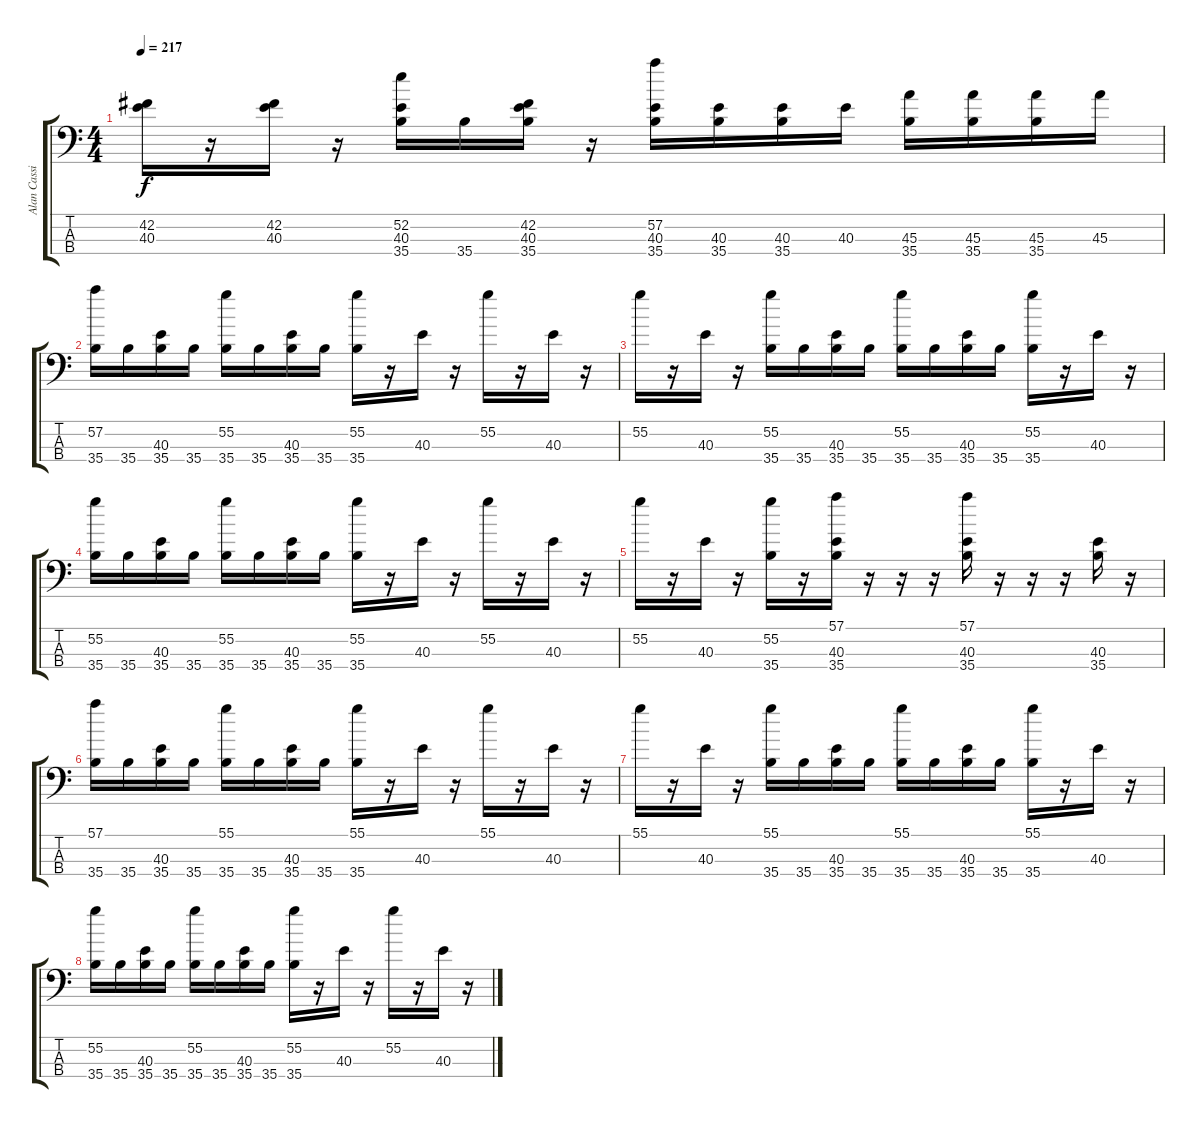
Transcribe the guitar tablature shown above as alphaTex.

\track ("Alan Cassidy (Drums)" "Alan Cassi") {instrument acousticgrandpiano}
\staff {score tabs}
\tuning (C-1 C-1 C-1 C-1) {hide}
\ts (4 4)
\tempo 217
\clef f4
\ks c
(42.2 40.3).16{dy f} r.16 (42.2 40.3).16 r.16 (52.2 40.3 35.4).16 35.4.16 (42.2 40.3 35.4).16 r.16 (57.2 40.3 35.4).16 (40.3 35.4).16 (40.3 35.4).16 40.3.16 (45.3 35.4).16 (45.3 35.4).16 (45.3 35.4).16 45.3.16 |
(57.2 35.4).16 35.4.16 (40.3 35.4).16 35.4.16 (55.2 35.4).16 35.4.16 (40.3 35.4).16 35.4.16 (55.2 35.4).16 r.16 40.3.16 r.16 55.2.16 r.16 40.3.16 r.16 |
55.2.16 r.16 40.3.16 r.16 (55.2 35.4).16 35.4.16 (40.3 35.4).16 35.4.16 (55.2 35.4).16 35.4.16 (40.3 35.4).16 35.4.16 (55.2 35.4).16 r.16 40.3.16 r.16 |
(55.2 35.4).16 35.4.16 (40.3 35.4).16 35.4.16 (55.2 35.4).16 35.4.16 (40.3 35.4).16 35.4.16 (55.2 35.4).16 r.16 40.3.16 r.16 55.2.16 r.16 40.3.16 r.16 |
55.2.16 r.16 40.3.16 r.16 (55.2 35.4).16 r.16 (57.1 40.3 35.4).16 r.16 r.16 r.16 (57.1 40.3 35.4).16 r.16 r.16 r.16 (40.3 35.4).16 r.16 |
(57.1 35.4).16 35.4.16 (40.3 35.4).16 35.4.16 (55.1 35.4).16 35.4.16 (40.3 35.4).16 35.4.16 (55.1 35.4).16 r.16 40.3.16 r.16 55.1.16 r.16 40.3.16 r.16 |
55.1.16 r.16 40.3.16 r.16 (55.1 35.4).16 35.4.16 (40.3 35.4).16 35.4.16 (55.1 35.4).16 35.4.16 (40.3 35.4).16 35.4.16 (55.1 35.4).16 r.16 40.3.16 r.16 |
(55.2 35.4).16 35.4.16 (40.3 35.4).16 35.4.16 (55.2 35.4).16 35.4.16 (40.3 35.4).16 35.4.16 (55.2 35.4).16 r.16 40.3.16 r.16 55.2.16 r.16 40.3.16 r.16
